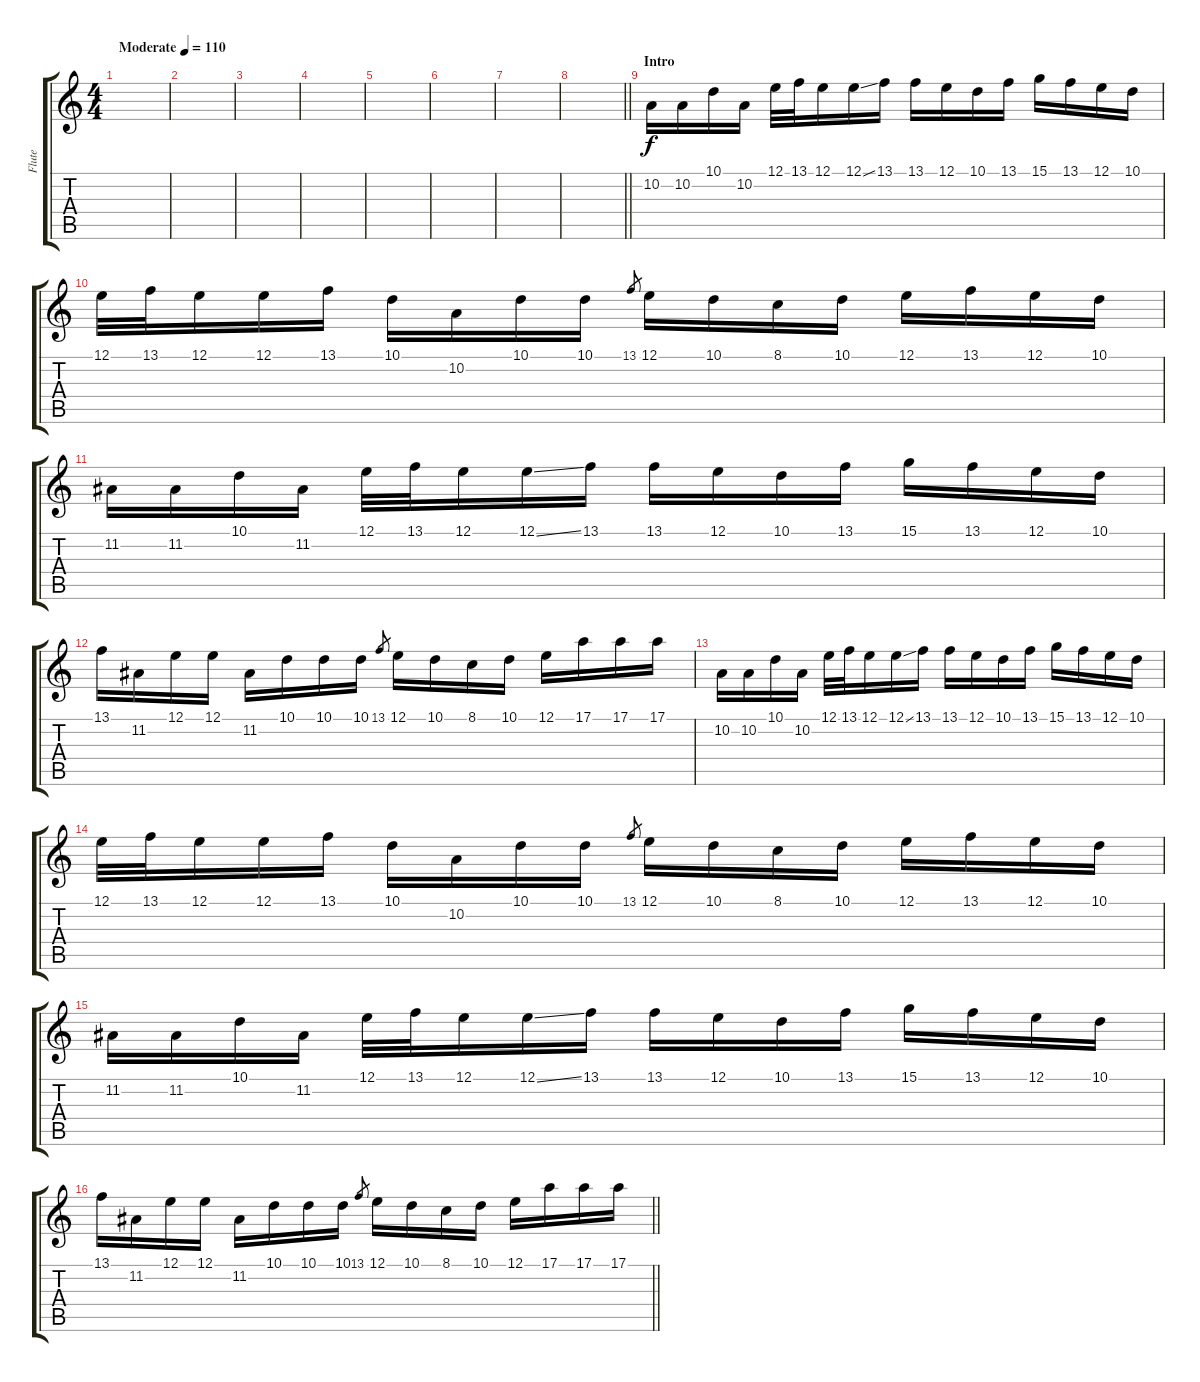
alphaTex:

\track ("Flute" "Flute") {instrument flute}
\staff {score tabs}
\tuning (E4 B3 G3 D3 A2 E2) {hide}
\ts (4 4)
\tempo (110 "Moderate")
\clef g2
\ks c
|
|
|
|
|
|
|
\barLineRight lightlight
|
\section ("" "Intro")
10.2.16 10.2.16 10.1.16 10.2.16 12.1.32 13.1.32 12.1.16 12.1{ss}.16 13.1.16 13.1.16 12.1.16 10.1.16 13.1.16 15.1.16 13.1.16 12.1.16 10.1.16 |
12.1.32 13.1.32 12.1.16 12.1.16 13.1.16 10.1.16 10.2.16 10.1.16 10.1.16 13.1.8{gr} 12.1.16 10.1.16 8.1.16 10.1.16 12.1.16 13.1.16 12.1.16 10.1.16 |
11.2.16 11.2.16 10.1.16 11.2.16 12.1.32 13.1.32 12.1.16 12.1{ss}.16 13.1.16 13.1.16 12.1.16 10.1.16 13.1.16 15.1.16 13.1.16 12.1.16 10.1.16 |
13.1.16 11.2.16 12.1.16 12.1.16 11.2.16 10.1.16 10.1.16 10.1.16 13.1.8{gr} 12.1.16 10.1.16 8.1.16 10.1.16 12.1.16 17.1.16 17.1.16 17.1.16 |
10.2.16 10.2.16 10.1.16 10.2.16 12.1.32 13.1.32 12.1.16 12.1{ss}.16 13.1.16 13.1.16 12.1.16 10.1.16 13.1.16 15.1.16 13.1.16 12.1.16 10.1.16 |
12.1.32 13.1.32 12.1.16 12.1.16 13.1.16 10.1.16 10.2.16 10.1.16 10.1.16 13.1.8{gr} 12.1.16 10.1.16 8.1.16 10.1.16 12.1.16 13.1.16 12.1.16 10.1.16 |
11.2.16 11.2.16 10.1.16 11.2.16 12.1.32 13.1.32 12.1.16 12.1{ss}.16 13.1.16 13.1.16 12.1.16 10.1.16 13.1.16 15.1.16 13.1.16 12.1.16 10.1.16 |
\barLineRight lightlight
13.1.16 11.2.16 12.1.16 12.1.16 11.2.16 10.1.16 10.1.16 10.1.16 13.1.8{gr} 12.1.16 10.1.16 8.1.16 10.1.16 12.1.16 17.1.16 17.1.16 17.1.16
